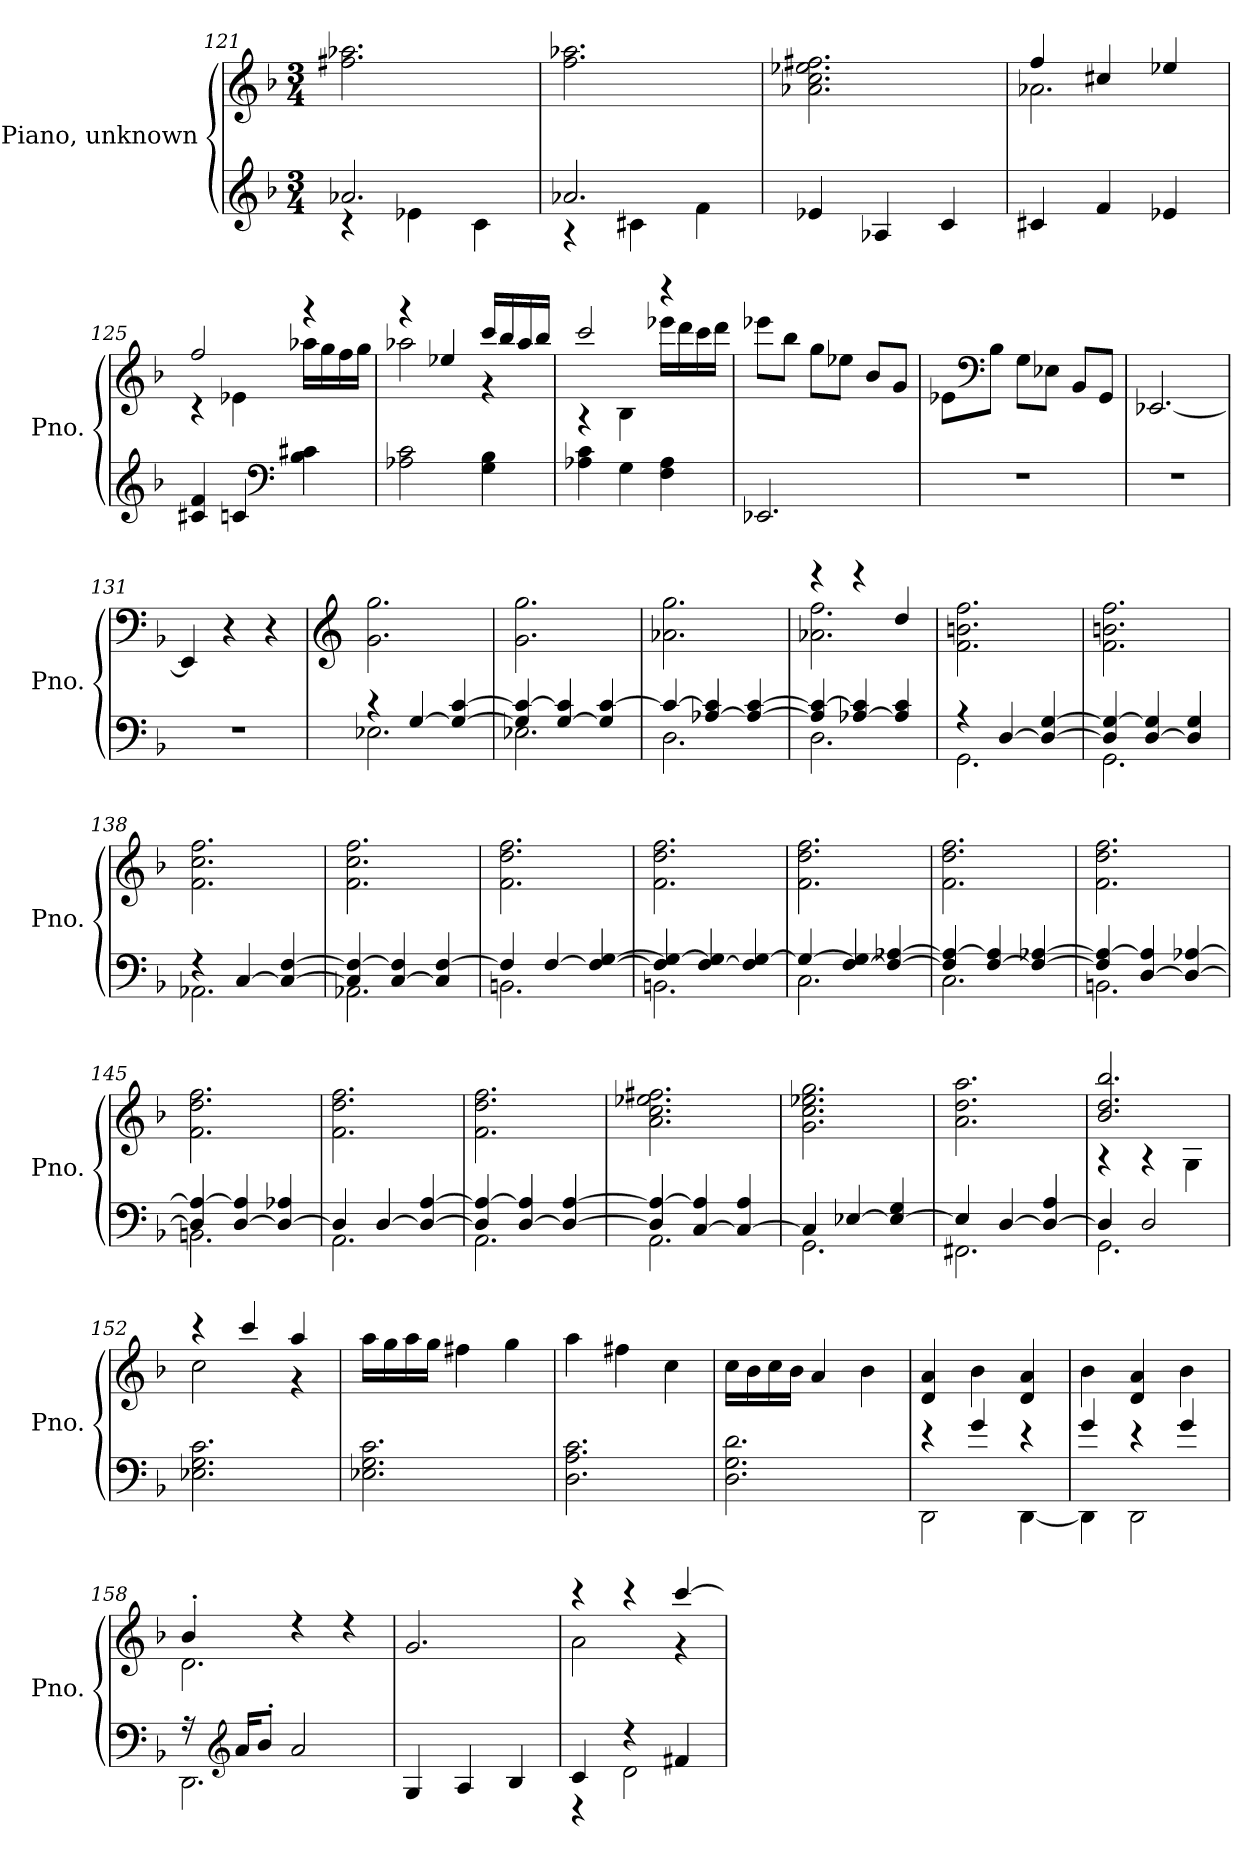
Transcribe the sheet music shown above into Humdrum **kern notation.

**kern	**kern
*part1	*part1
*staff2	*staff1
*I"Piano, unknown	*
*I'Pno.	*
*clefG2	*clefG2
*k[b-]	*k[b-]
*M3/4	*M3/4
=121	=121
*^	*
2.a-X/	4r	2.ff#X\ 2.aa-X\
.	4e-X\	.
.	4c\	.
=122	=122	=122
2.a-X/	4r	2.ff\ 2.aa-X\
.	4c#X\	.
.	4f\	.
*v	*v	*
=123	=123
4e-X/	2.a-X\ 2.cc\ 2.ee-X\ 2.ff#X\
4A-X/	.
4c/	.
=124	=124
*	*^
4c#X/	4ff/	2.a-X\
4f/	4cc#X/	.
4e-X/	4ee-X/	.
=125	=125	=125
4c#X/ 4f/	2ff/	4r
4cn/	.	4e-X\
*clefF4	*	*
4B-\ 4c#X\	4r	16aa-X\LL
.	.	16gg\
.	.	16ff\
.	.	16gg\JJ
!!LO:LB:g=z	!!
=126	=126	=126
2A-X\ 2c\	4r	2aa-X\
.	4ee-X/	.
4G\ 4B-\	16ccc/LL	4r
.	16bb-/	.
.	16aa-/	.
.	16bb-/JJ	.
=127	=127	=127
4A-X\ 4c\	2ccc/	4r
4G\	.	4B-\
4F\ 4A-\	4r	16eee-X\LL
.	.	16ddd\
.	.	16ccc\
.	.	16ddd\JJ
*	*v	*v
=128	=128
2.EE-X/	8eee-X\L
.	8bb-\J
.	8gg\L
.	8ee-X\J
.	8b-/L
.	8g/J
=129	=129
2.r	8e-X\L
*	*clefF4
.	8B-\J
.	8G\L
.	8E-X\J
.	8BB-/L
.	8GG/J
=130	=130
2.r	[2.EE-X/
=131	=131
2.r	4EE-/]
.	4r
.	4r
!!LO:PB:g=z
=132	=132
*	*clefG2
*^	*
4r	2.E-X\	2.g\ 2.gg\
[4G/	.	.
4G/_ [4c/	.	.
=133	=133	=133
4G/] 4c/_	2.E-X\	2.g\ 2.gg\
[4G/ 4c/]	.	.
4G/] [4c/	.	.
=134	=134	=134
4c/_	2.D\	2.a-X\ 2.gg\
[4A-X/ 4c/]	.	.
4A-/_ [4c/	.	.
=135	=135	=135
*	*	*^
4A-/] 4c/_	2.D\	4r	2.a-X\ 2.ff\
[4A-X/ 4c/]	.	4r	.
4A-/] 4c/	.	4dd/	.
*	*	*v	*v
=136	=136	=136
4r	2.GG\	2.f\ 2.bn\ 2.ff\
[4D/	.	.
4D/_ [4G/	.	.
=137	=137	=137
4D/] 4G/_	2.GG\	2.f\ 2.bn\ 2.ff\
[4D/ 4G/]	.	.
4D/] 4G/	.	.
=138	=138	=138
4r	2.AA-X\	2.f\ 2.cc\ 2.ff\
[4C/	.	.
4C/_ [4F/	.	.
!!LO:LB:g=z
=139	=139	=139
4C/] 4F/_	2.AA-X\	2.f\ 2.cc\ 2.ff\
[4C/ 4F/]	.	.
4C/] [4F/	.	.
=140	=140	=140
4F/]	2.BBn\	2.f\ 2.dd\ 2.ff\
[4F/	.	.
4F/_ [4G/	.	.
=141	=141	=141
4F/] 4G/_	2.BBn\	2.f\ 2.dd\ 2.ff\
[4F/ 4G/]	.	.
4F/] [4G/	.	.
=142	=142	=142
4G/_	2.C\	2.f\ 2.dd\ 2.ff\
[4F/ 4G/]	.	.
4F/_ [4A-X/	.	.
=143	=143	=143
4F/] 4A-/_	2.C\	2.f\ 2.dd\ 2.ff\
[4F/ 4A-/]	.	.
4F/_ [4A-X/	.	.
=144	=144	=144
4F/] 4A-/_	2.BBn\	2.f\ 2.dd\ 2.ff\
[4D/ 4A-/]	.	.
4D/_ [4A-X/	.	.
=145	=145	=145
4D/] 4A-/_	2.BBn\	2.f\ 2.dd\ 2.ff\
[4D/ 4A-/]	.	.
4D/_ 4A-X/	.	.
!!LO:LB:g=z
=146	=146	=146
4D/]	2.AA\	2.f\ 2.dd\ 2.ff\
[4D/	.	.
4D/_ [4A/	.	.
=147	=147	=147
4D/] 4A/_	2.AA\	2.f\ 2.dd\ 2.ff\
[4D/ 4A/]	.	.
4D/_ [4A/	.	.
=148	=148	=148
4D/] 4A/_	2.AA\	2.a\ 2.cc\ 2.ee-X\ 2.ff#X\
[4C/ 4A/]	.	.
4C/_ 4A/	.	.
=149	=149	=149
4C/]	2.GG\	2.g\ 2.cc\ 2.ee-X\ 2.gg\
[4E-X/	.	.
4E-/_ 4G/	.	.
=150	=150	=150
4E-/]	2.FF#X\	2.a\ 2.dd\ 2.aa\
[4D/	.	.
4D/_ 4A/	.	.
=151	=151	=151
*	*	*^
4D/]	2.GG\	2.b-/ 2.dd/ 2.bb-/	4r
2D/	.	.	4r
.	.	.	4G\
*v	*v	*	*
=152	=152	=152
2.E-X\ 2.G\ 2.c\	4r	2cc\
.	4ccc/	.
.	4aa/	4r
*	*v	*v
!!LO:LB:g=z
=153	=153
2.E-X\ 2.G\ 2.c\	16aa\LL
.	16gg\
.	16aa\
.	16gg\JJ
.	4ff#X\
.	4gg\
=154	=154
2.D\ 2.A\ 2.c\	4aa\
.	4ff#X\
.	4cc\
=155	=155
2.D\ 2.G\ 2.d\	16cc\LL
.	16b-\
.	16cc\
.	16b-\JJ
.	4a/
.	4b-\
=156	=156
*^	*
4r	2DD\	4d/ 4a/
4g/	.	4b-\
4r	[4DD\	4d/ 4a/
=157	=157	=157
4g/	4DD\]	4b-\
4r	2DD\	4d/ 4a/
4g/	.	4b-\
=158	=158	=158
*	*	*^
16r	2.DD\	4b-'/	2.d\
*clefG2	*	*	*
16a/KL	.	.	.
8b-'/J	.	.	.
2a/	.	4r	.
.	.	4r	.
*v	*v	*	*
*	*v	*v
=159	=159
4G/	2.g/
4A/	.
4B-/	.
!!LO:LB:g=z
=160	=160
*^	*^
4c/	4r	4r	2a\
4r	2d\	4r	.
4f#X/	.	[4ccc/	4r
*v	*v	*	*
*	*v	*v
=	=
*-	*-
